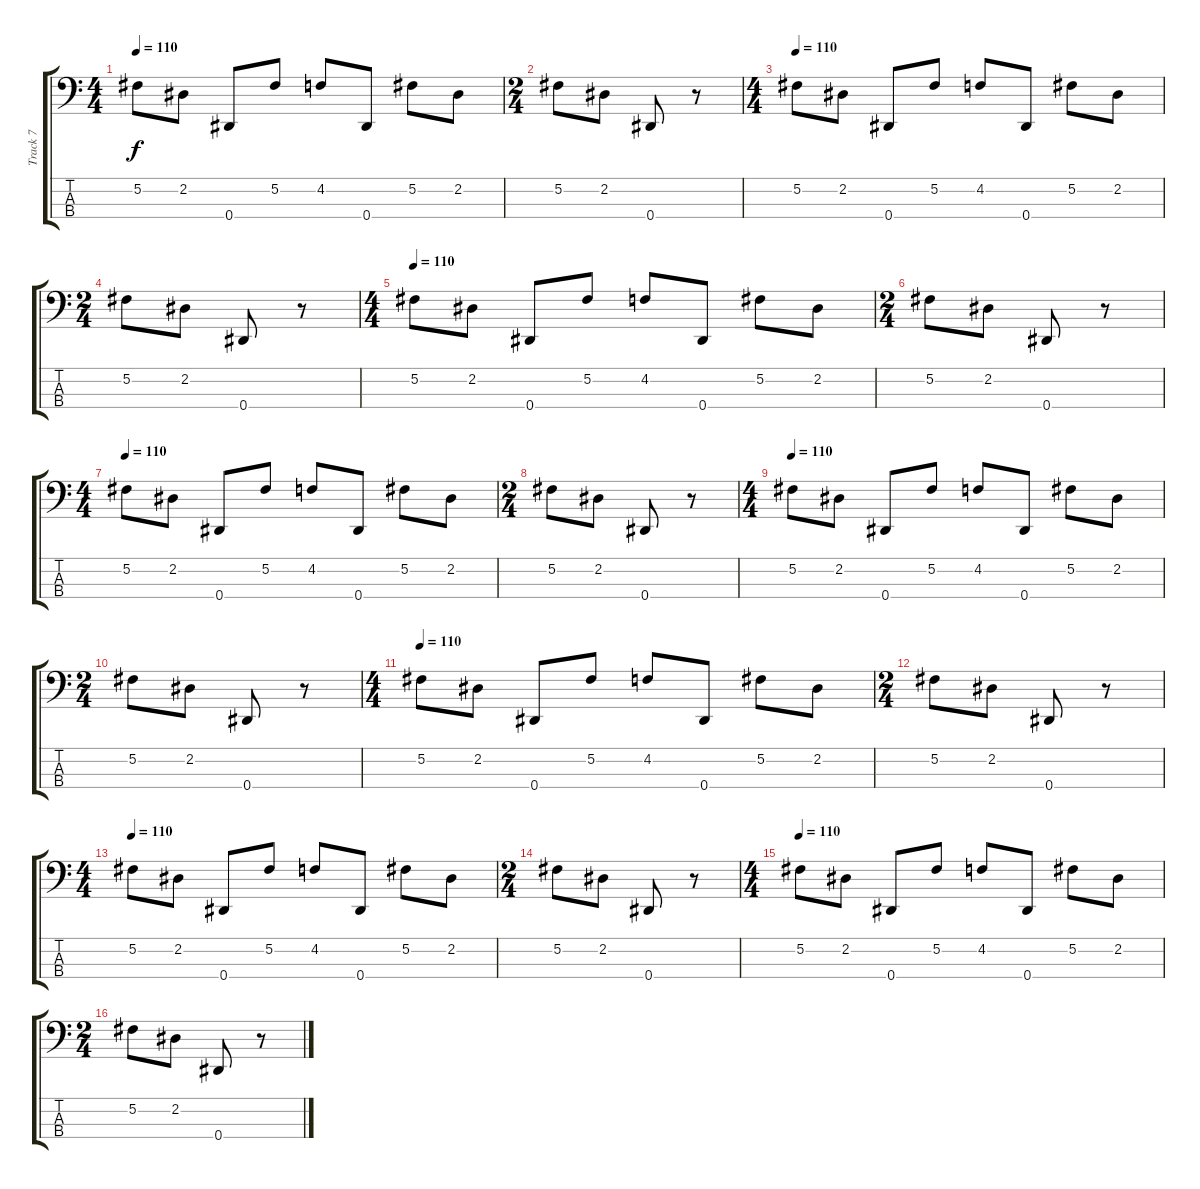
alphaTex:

\track ("Track 7" "Track 7") {instrument electricbassfinger}
\staff {score tabs}
\tuning (Gb2 Db2 Ab1 Eb1) {hide}
\ts (4 4)
\tempo 110
\clef f4
\ks c
5.2.8{dy f} 2.2.8 0.4.8 5.2.8 4.2.8 0.4.8 5.2.8 2.2.8 |
\ts (2 4)
5.2.8 2.2.8 0.4.8 r.8 |
\ts (4 4)
\tempo 110
5.2.8 2.2.8 0.4.8 5.2.8 4.2.8 0.4.8 5.2.8 2.2.8 |
\ts (2 4)
5.2.8 2.2.8 0.4.8 r.8 |
\ts (4 4)
\tempo 110
5.2.8 2.2.8 0.4.8 5.2.8 4.2.8 0.4.8 5.2.8 2.2.8 |
\ts (2 4)
5.2.8 2.2.8 0.4.8 r.8 |
\ts (4 4)
\tempo 110
5.2.8 2.2.8 0.4.8 5.2.8 4.2.8 0.4.8 5.2.8 2.2.8 |
\ts (2 4)
5.2.8 2.2.8 0.4.8 r.8 |
\ts (4 4)
\tempo 110
5.2.8 2.2.8 0.4.8 5.2.8 4.2.8 0.4.8 5.2.8 2.2.8 |
\ts (2 4)
5.2.8 2.2.8 0.4.8 r.8 |
\ts (4 4)
\tempo 110
5.2.8 2.2.8 0.4.8 5.2.8 4.2.8 0.4.8 5.2.8 2.2.8 |
\ts (2 4)
5.2.8 2.2.8 0.4.8 r.8 |
\ts (4 4)
\tempo 110
5.2.8 2.2.8 0.4.8 5.2.8 4.2.8 0.4.8 5.2.8 2.2.8 |
\ts (2 4)
5.2.8 2.2.8 0.4.8 r.8 |
\ts (4 4)
\tempo 110
5.2.8 2.2.8 0.4.8 5.2.8 4.2.8 0.4.8 5.2.8 2.2.8 |
\ts (2 4)
5.2.8 2.2.8 0.4.8 r.8
